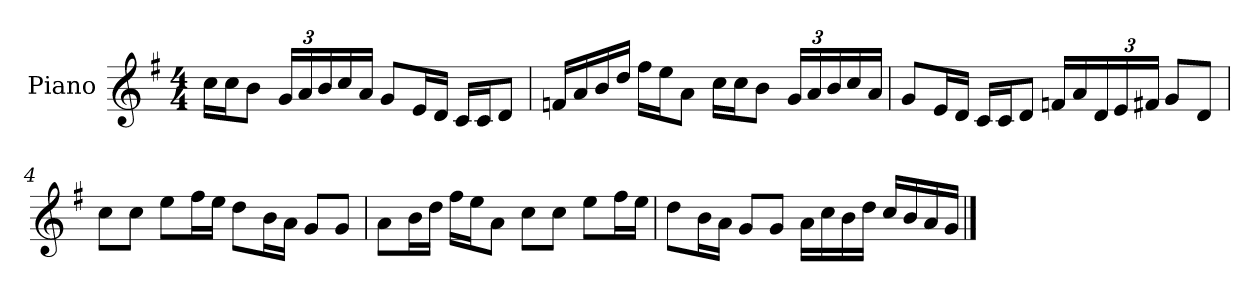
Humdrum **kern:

**kern
*part1
*staff1
*I"Piano
*I'P-no
*clefG2
*k[f#]
*M4/4
*MM90
=1
16cc\LL
16cc\J
8b\J
*Xbrackettup
24g/LL
24a/
24b/
16cc/
16a/JJ
8g/L
16e/L
16d/JJ
16c/LL
16c/J
8d/J
=2
16fn/LL
16a/
16b/
16dd/JJ
16ff#\LL
16ee\J
8a\J
16cc\LL
16cc\J
8b\J
24g/LL
24a/
24b/
16cc/
16a/JJ
!!LO:LB:g=z
=3
8g/L
16e/L
16d/JJ
16c/LL
16c/J
8d/J
16fn/LL
16a/
24d/
24e/
24f#X/JJ
8g/L
8d/J
=4
8cc\L
8cc\J
8ee\L
16ff#\L
16ee\JJ
8dd\L
16b\L
16a\JJ
8g/L
8g/J
=5
8a\L
16b\L
16dd\JJ
16ff#\LL
16ee\J
8a\J
8cc\L
8cc\J
8ee\L
16ff#\L
16ee\JJ
!!LO:LB:g=z
=6
8dd\L
16b\L
16a\JJ
8g/L
8g/J
16a\LL
16cc\
16b\
16dd\JJ
16cc/LL
16b/
16a/
16g/JJ
==
*-
